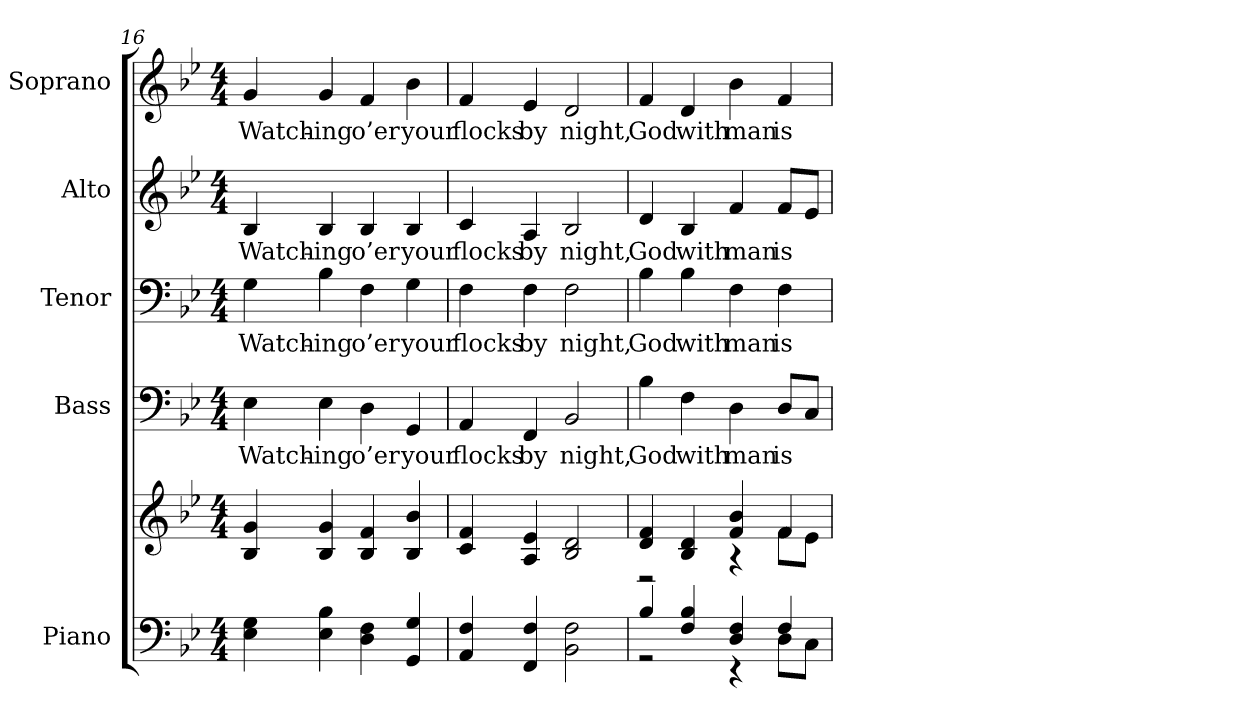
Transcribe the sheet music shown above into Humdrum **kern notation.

**kern	**kern	**kern	**text	**kern	**text	**kern	**text	**kern	**text
*part5	*part5	*part4	*part4	*part3	*part3	*part2	*part2	*part1	*part1
*staff6	*staff5	*staff4	*staff4	*staff3	*staff3	*staff2	*staff2	*staff1	*staff1
*I"Piano	*	*I"Bass	*	*I"Tenor	*	*I"Alto	*	*I"Soprano	*
*I'Pno.	*	*I'B.	*	*I'T.	*	*I'A.	*	*I'S.	*
*clefF4	*clefG2	*clefF4	*	*clefF4	*	*clefG2	*	*clefG2	*
*k[b-e-]	*k[b-e-]	*k[b-e-]	*	*k[b-e-]	*	*k[b-e-]	*	*k[b-e-]	*
*B-:	*B-:	*B-:	*	*B-:	*	*B-:	*	*B-:	*
*M4/4	*M4/4	*M4/4	*	*M4/4	*	*M4/4	*	*M4/4	*
=16	=16	=16	=16	=16	=16	=16	=16	=16	=16
!	!	!	!LO:LY:b:color=#000000	!	!	!	!	!	!
!	!	!	!	!	!LO:LY:b:color=#000000	!	!	!	!
!	!	!	!	!	!	!	!LO:LY:b:color=#000000	!	!
!	!	!	!	!	!	!	!	!	!LO:LY:b:color=#000000
4E-i\ 4Gi	4B-i/ 4gi	4E-i\	Watch-	4Gi\	Watch-	4B-i/	Watch-	4gi/	Watch-
!	!	!	!LO:LY:b:color=#000000	!	!	!	!	!	!
!	!	!	!	!	!LO:LY:b:color=#000000	!	!	!	!
!	!	!	!	!	!	!	!LO:LY:b:color=#000000	!	!
!	!	!	!	!	!	!	!	!	!LO:LY:b:color=#000000
4E-i\ 4B-i	4B-i/ 4gi	4E-i\	-ing	4B-i\	-ing	4B-i/	-ing	4gi/	-ing
!	!	!	!LO:LY:b:color=#000000	!	!	!	!	!	!
!	!	!	!	!	!LO:LY:b:color=#000000	!	!	!	!
!	!	!	!	!	!	!	!LO:LY:b:color=#000000	!	!
!	!	!	!	!	!	!	!	!	!LO:LY:b:color=#000000
4Di\ 4Fi	4B-i/ 4fi	4Di\	o’er	4Fi\	o’er	4B-i/	o’er	4fi/	o’er
!	!	!	!LO:LY:b:color=#000000	!	!	!	!	!	!
!	!	!	!	!	!LO:LY:b:color=#000000	!	!	!	!
!	!	!	!	!	!	!	!LO:LY:b:color=#000000	!	!
!	!	!	!	!	!	!	!	!	!LO:LY:b:color=#000000
4GGi/ 4Gi	4B-i/ 4b-i	4GGi/	your	4Gi\	your	4B-i/	your	4b-i\	your
!!LO:PB:g=z
=17	=17	=17	=17	=17	=17	=17	=17	=17	=17
!	!	!	!LO:LY:b:color=#000000	!	!	!	!	!	!
!	!	!	!	!	!LO:LY:b:color=#000000	!	!	!	!
!	!	!	!	!	!	!	!LO:LY:b:color=#000000	!	!
!	!	!	!	!	!	!	!	!	!LO:LY:b:color=#000000
4AAi/ 4Fi	4ci/ 4fi	4AAi/	flocks	4Fi\	flocks	4ci/	flocks	4fi/	flocks
!	!	!	!LO:LY:b:color=#000000	!	!	!	!	!	!
!	!	!	!	!	!LO:LY:b:color=#000000	!	!	!	!
!	!	!	!	!	!	!	!LO:LY:b:color=#000000	!	!
!	!	!	!	!	!	!	!	!	!LO:LY:b:color=#000000
4FFi/ 4Fi	4Ai/ 4e-i	4FFi/	by	4Fi\	by	4Ai/	by	4e-i/	by
!	!	!	!LO:LY:b:color=#000000	!	!	!	!	!	!
!	!	!	!	!	!LO:LY:b:color=#000000	!	!	!	!
!	!	!	!	!	!	!	!LO:LY:b:color=#000000	!	!
!	!	!	!	!	!	!	!	!	!LO:LY:b:color=#000000
2BB-i\ 2Fi	2B-i/ 2di	2BB-i/	night,	2Fi\	night,	2B-i/	night,	2di/	night,
=18	=18	=18	=18	=18	=18	=18	=18	=18	=18
*^	*^	*	*	*	*	*	*	*	*
!	!	!	!	!	!LO:LY:b:color=#000000	!	!	!	!	!	!
!	!	!	!	!	!	!	!LO:LY:b:color=#000000	!	!	!	!
!	!	!	!	!	!	!	!	!	!LO:LY:b:color=#000000	!	!
!	!	!	!	!	!	!	!	!	!	!	!LO:LY:b:color=#000000
4B-i/	2r	4di/ 4fi	2r	4B-i\	God	4B-i\	God	4di/	God	4fi/	God
!	!	!	!	!	!LO:LY:b:color=#000000	!	!	!	!	!	!
!	!	!	!	!	!	!	!LO:LY:b:color=#000000	!	!	!	!
!	!	!	!	!	!	!	!	!	!LO:LY:b:color=#000000	!	!
!	!	!	!	!	!	!	!	!	!	!	!LO:LY:b:color=#000000
4Fi/ 4B-i	.	4B-i/ 4di	.	4Fi\	with	4B-i\	with	4B-i/	with	4di/	with
!	!	!	!	!	!LO:LY:b:color=#000000	!	!	!	!	!	!
!	!	!	!	!	!	!	!LO:LY:b:color=#000000	!	!	!	!
!	!	!	!	!	!	!	!	!	!LO:LY:b:color=#000000	!	!
!	!	!	!	!	!	!	!	!	!	!	!LO:LY:b:color=#000000
4Di/ 4Fi	4r	4fi/ 4b-i	4r	4Di\	man	4Fi\	man	4fi/	man	4b-i\	man
!	!	!	!	!	!LO:LY:b:color=#000000	!	!	!	!	!	!
!	!	!	!	!	!	!	!LO:LY:b:color=#000000	!	!	!	!
!	!	!	!	!	!	!	!	!	!LO:LY:b:color=#000000	!	!
!	!	!	!	!	!	!	!	!	!	!	!LO:LY:b:color=#000000
4Fi/	8Di\L	4fi/	8fi\L	8Di/L	is	4Fi\	is	8fi/L	is	4fi/	is
.	8Ci\J	.	8e-i\J	8Ci/J	.	.	.	8e-i/J	.	.	.
*v	*v	*	*	*	*	*	*	*	*	*	*
*	*v	*v	*	*	*	*	*	*	*	*
=	=	=	=	=	=	=	=	=	=
*-	*-	*-	*-	*-	*-	*-	*-	*-	*-
